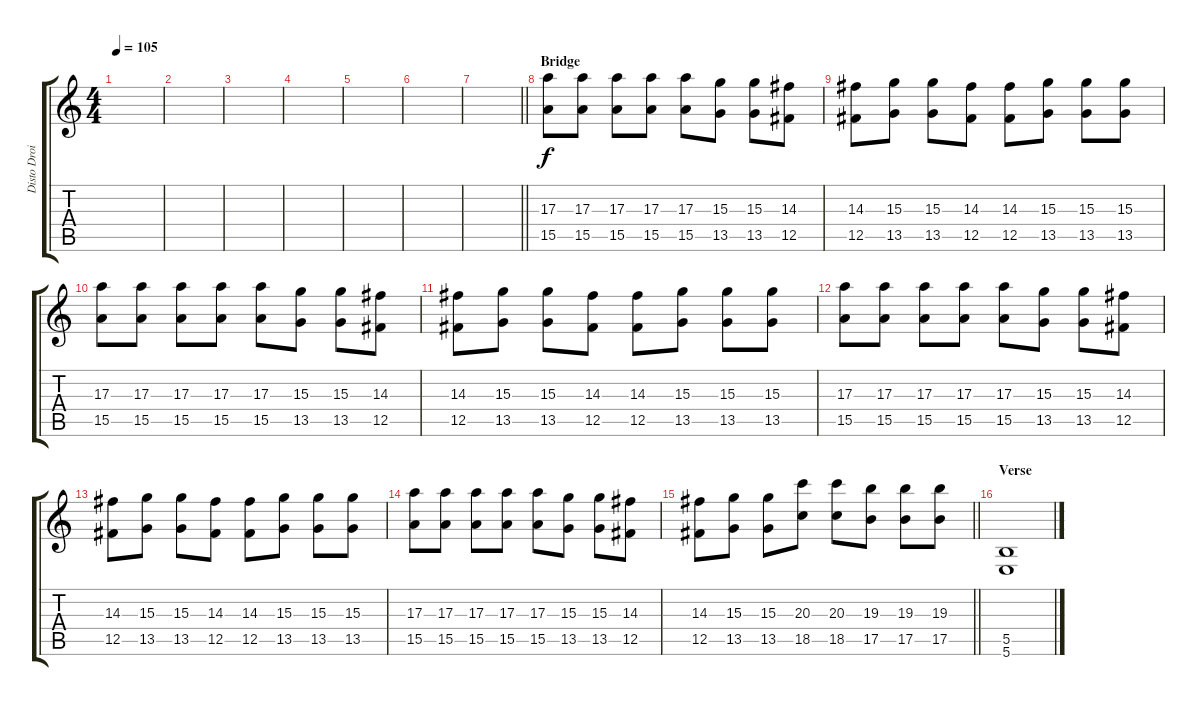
\track ("Disto Droite" "Disto Droi") {instrument distortionguitar}
\staff {score tabs}
\tuning (Db4 Ab3 E3 B2 Gb2 B1) {hide}
\ts (4 4)
\tempo 105
\clef g2
\ks c
|
|
|
|
|
|
\barLineRight lightlight
|
\section ("" "Bridge")
(17.3 15.5).8 (17.3 15.5).8 (17.3 15.5).8 (17.3 15.5).8 (17.3 15.5).8 (15.3 13.5).8 (15.3 13.5).8 (14.3 12.5).8 |
(14.3 12.5).8 (15.3 13.5).8 (15.3 13.5).8 (14.3 12.5).8 (14.3 12.5).8 (15.3 13.5).8 (15.3 13.5).8 (15.3 13.5).8 |
(17.3 15.5).8 (17.3 15.5).8 (17.3 15.5).8 (17.3 15.5).8 (17.3 15.5).8 (15.3 13.5).8 (15.3 13.5).8 (14.3 12.5).8 |
(14.3 12.5).8 (15.3 13.5).8 (15.3 13.5).8 (14.3 12.5).8 (14.3 12.5).8 (15.3 13.5).8 (15.3 13.5).8 (15.3 13.5).8 |
(17.3 15.5).8 (17.3 15.5).8 (17.3 15.5).8 (17.3 15.5).8 (17.3 15.5).8 (15.3 13.5).8 (15.3 13.5).8 (14.3 12.5).8 |
(14.3 12.5).8 (15.3 13.5).8 (15.3 13.5).8 (14.3 12.5).8 (14.3 12.5).8 (15.3 13.5).8 (15.3 13.5).8 (15.3 13.5).8 |
(17.3 15.5).8 (17.3 15.5).8 (17.3 15.5).8 (17.3 15.5).8 (17.3 15.5).8 (15.3 13.5).8 (15.3 13.5).8 (14.3 12.5).8 |
\barLineRight lightlight
(14.3 12.5).8 (15.3 13.5).8 (15.3 13.5).8 (20.3 18.5).8 (20.3 18.5).8 (19.3 17.5).8 (19.3 17.5).8 (19.3 17.5).8 |
\section ("" "Verse")
(5.5 5.6).1
